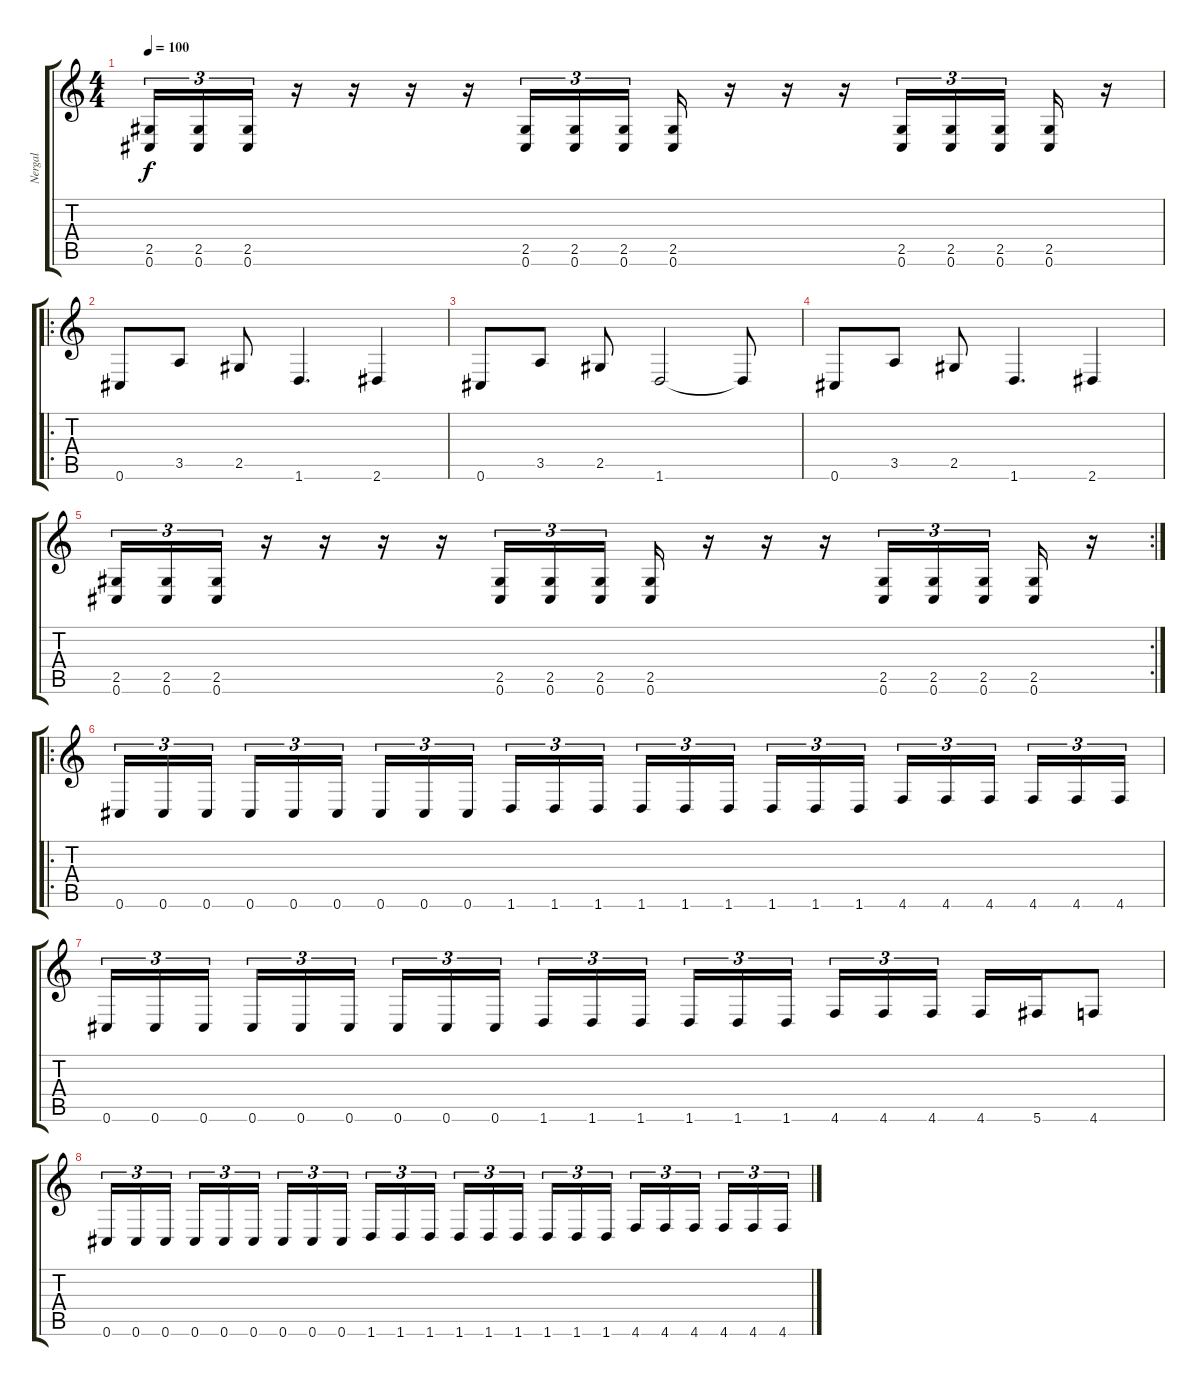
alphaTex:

\track ("Nergal" "Nergal") {instrument distortionguitar}
\staff {score tabs}
\tuning (Db4 Ab3 E3 B2 Gb2 Db2) {hide}
\ts (4 4)
\tempo 100
\clef g2
\ks c
(2.5 0.6).16{tu (3 2) dy f} (2.5 0.6).16{tu (3 2)} (2.5 0.6).16{tu (3 2)} r.16 r.16 r.16 r.16 (2.5 0.6).16{tu (3 2)} (2.5 0.6).16{tu (3 2)} (2.5 0.6).16{tu (3 2)} (2.5 0.6).16 r.16 r.16 r.16 (2.5 0.6).16{tu (3 2)} (2.5 0.6).16{tu (3 2)} (2.5 0.6).16{tu (3 2) beam splitsecondary} (2.5 0.6).16 r.16 |
\ro
0.6.8 3.5.8 2.5.8 1.6.4{d} 2.6.4 |
0.6.8 3.5.8 2.5.8 1.6.2 1.6{t}.8 |
0.6.8 3.5.8 2.5.8 1.6.4{d} 2.6.4 |
\rc 2
(2.5 0.6).16{tu (3 2)} (2.5 0.6).16{tu (3 2)} (2.5 0.6).16{tu (3 2)} r.16 r.16 r.16 r.16 (2.5 0.6).16{tu (3 2)} (2.5 0.6).16{tu (3 2)} (2.5 0.6).16{tu (3 2)} (2.5 0.6).16 r.16 r.16 r.16 (2.5 0.6).16{tu (3 2)} (2.5 0.6).16{tu (3 2)} (2.5 0.6).16{tu (3 2) beam splitsecondary} (2.5 0.6).16 r.16 |
\ro
0.6.16{tu (3 2)} 0.6.16{tu (3 2)} 0.6.16{tu (3 2) beam splitsecondary} 0.6.16{tu (3 2)} 0.6.16{tu (3 2)} 0.6.16{tu (3 2)} 0.6.16{tu (3 2)} 0.6.16{tu (3 2)} 0.6.16{tu (3 2) beam splitsecondary} 1.6.16{tu (3 2)} 1.6.16{tu (3 2)} 1.6.16{tu (3 2)} 1.6.16{tu (3 2)} 1.6.16{tu (3 2)} 1.6.16{tu (3 2) beam splitsecondary} 1.6.16{tu (3 2)} 1.6.16{tu (3 2)} 1.6.16{tu (3 2)} 4.6.16{tu (3 2)} 4.6.16{tu (3 2)} 4.6.16{tu (3 2) beam splitsecondary} 4.6.16{tu (3 2)} 4.6.16{tu (3 2)} 4.6.16{tu (3 2)} |
0.6.16{tu (3 2)} 0.6.16{tu (3 2)} 0.6.16{tu (3 2) beam splitsecondary} 0.6.16{tu (3 2)} 0.6.16{tu (3 2)} 0.6.16{tu (3 2)} 0.6.16{tu (3 2)} 0.6.16{tu (3 2)} 0.6.16{tu (3 2) beam splitsecondary} 1.6.16{tu (3 2)} 1.6.16{tu (3 2)} 1.6.16{tu (3 2)} 1.6.16{tu (3 2)} 1.6.16{tu (3 2)} 1.6.16{tu (3 2) beam splitsecondary} 4.6.16{tu (3 2)} 4.6.16{tu (3 2)} 4.6.16{tu (3 2)} 4.6.16 5.6.16 4.6.8 |
0.6.16{tu (3 2)} 0.6.16{tu (3 2)} 0.6.16{tu (3 2) beam splitsecondary} 0.6.16{tu (3 2)} 0.6.16{tu (3 2)} 0.6.16{tu (3 2)} 0.6.16{tu (3 2)} 0.6.16{tu (3 2)} 0.6.16{tu (3 2) beam splitsecondary} 1.6.16{tu (3 2)} 1.6.16{tu (3 2)} 1.6.16{tu (3 2)} 1.6.16{tu (3 2)} 1.6.16{tu (3 2)} 1.6.16{tu (3 2) beam splitsecondary} 1.6.16{tu (3 2)} 1.6.16{tu (3 2)} 1.6.16{tu (3 2)} 4.6.16{tu (3 2)} 4.6.16{tu (3 2)} 4.6.16{tu (3 2) beam splitsecondary} 4.6.16{tu (3 2)} 4.6.16{tu (3 2)} 4.6.16{tu (3 2)}
